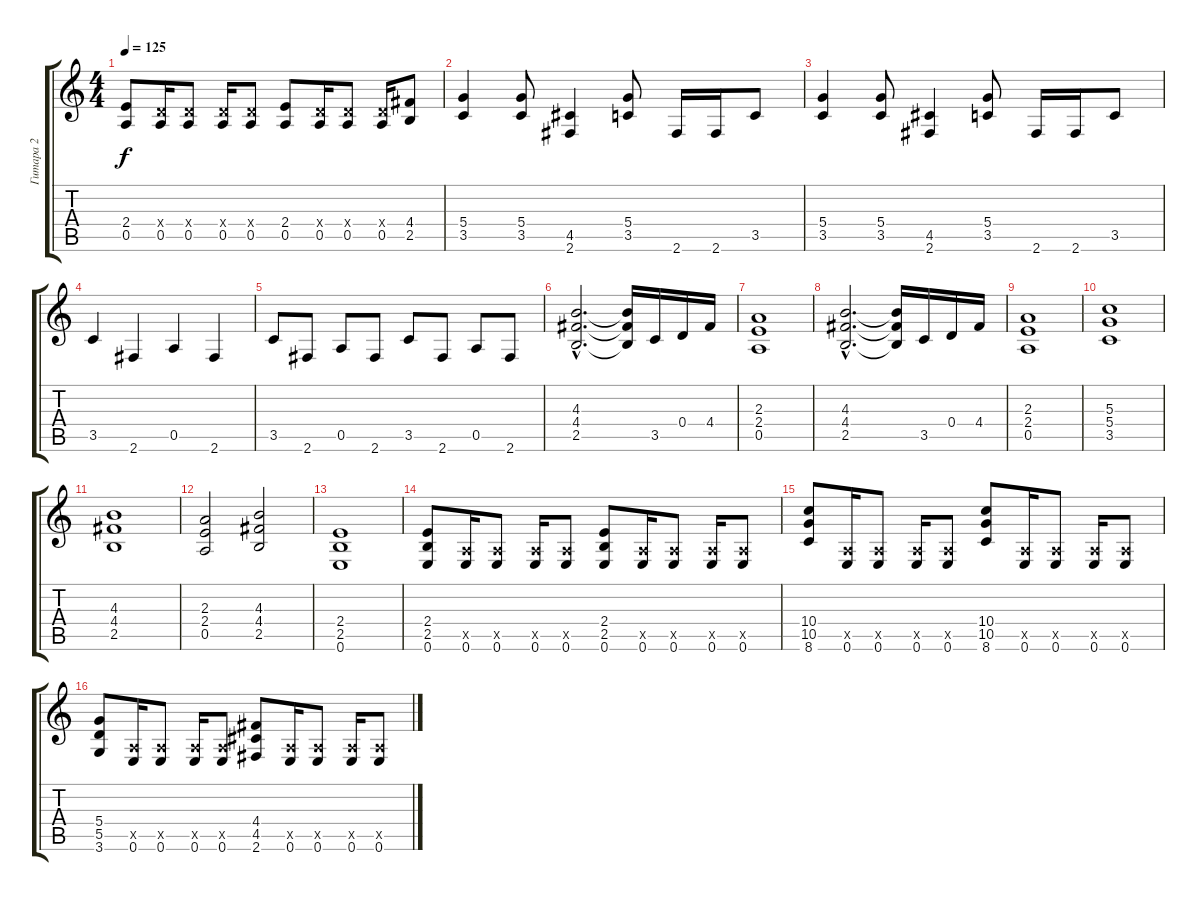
\track ("Гитара 2" "Гитара 2") {instrument distortionguitar}
\staff {score tabs}
\tuning (E4 B3 G3 D3 A2 E2) {hide}
\ts (4 4)
\tempo 125
\clef g2
\ks c
(2.4 0.5).8{dy f} (0.4{x} 0.5).16 (0.4{x} 0.5).8 (0.4{x} 0.5).16 (0.4{x} 0.5).8 (2.4 0.5).8 (0.4{x} 0.5).16 (0.4{x} 0.5).8 (0.4{x} 0.5).16 (4.4 2.5).8 |
(5.4 3.5).4 (5.4 3.5).8 (4.5 2.6).4 (5.4 3.5).8 2.6.16 2.6.16 3.5.8 |
(5.4 3.5).4 (5.4 3.5).8 (4.5 2.6).4 (5.4 3.5).8 2.6.16 2.6.16 3.5.8 |
3.5.4 2.6.4 0.5.4 2.6.4 |
3.5.8 2.6.8 0.5.8 2.6.8 3.5.8 2.6.8 0.5.8 2.6.8 |
(4.3{hac} 4.4{hac} 2.5{hac}).2{d} (4.3{t} 4.4{t} 2.5{t}).16 3.5.16 0.4.16 4.4.16 |
(2.3 2.4 0.5).1 |
(4.3{hac} 4.4{hac} 2.5{hac}).2{d} (4.3{t} 4.4{t} 2.5{t}).16 3.5.16 0.4.16 4.4.16 |
(2.3 2.4 0.5).1 |
(5.3 5.4 3.5).1 |
(4.3 4.4 2.5).1 |
(2.3 2.4 0.5).2 (4.3 4.4 2.5).2 |
(2.4 2.5 0.6).1 |
(2.4 2.5 0.6).8 (0.5{x} 0.6).16 (0.5{x} 0.6).8 (0.5{x} 0.6).16 (0.5{x} 0.6).8 (2.4 2.5 0.6).8 (0.5{x} 0.6).16 (0.5{x} 0.6).8 (0.5{x} 0.6).16 (0.5{x} 0.6).8 |
(10.4 10.5 8.6).8 (0.5{x} 0.6).16 (0.5{x} 0.6).8 (0.5{x} 0.6).16 (0.5{x} 0.6).8 (10.4 10.5 8.6).8 (0.5{x} 0.6).16 (0.5{x} 0.6).8 (0.5{x} 0.6).16 (0.5{x} 0.6).8 |
(5.4 5.5 3.6).8 (0.5{x} 0.6).16 (0.5{x} 0.6).8 (0.5{x} 0.6).16 (0.5{x} 0.6).8 (4.4 4.5 2.6).8 (0.5{x} 0.6).16 (0.5{x} 0.6).8 (0.5{x} 0.6).16 (0.5{x} 0.6).8
